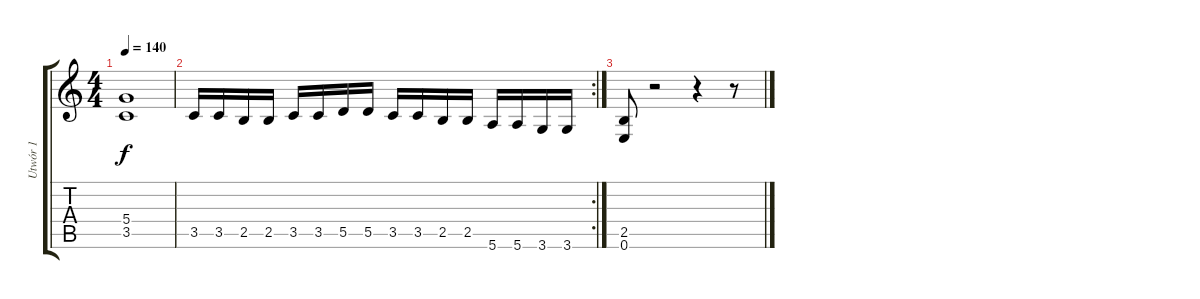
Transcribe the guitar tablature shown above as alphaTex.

\track ("Utwór 1" "Utwór 1") {instrument distortionguitar}
\staff {score tabs}
\tuning (E4 B3 G3 D3 A2 E2) {hide}
\ts (4 4)
\tempo 140
\clef g2
\ks c
(5.4 3.5).1{dy f} |
\rc 2
3.5.16 3.5.16 2.5.16 2.5.16 3.5.16 3.5.16 5.5.16 5.5.16 3.5.16 3.5.16 2.5.16 2.5.16 5.6.16 5.6.16 3.6.16 3.6.16 |
(2.5 0.6).8 r.2 r.4 r.8
